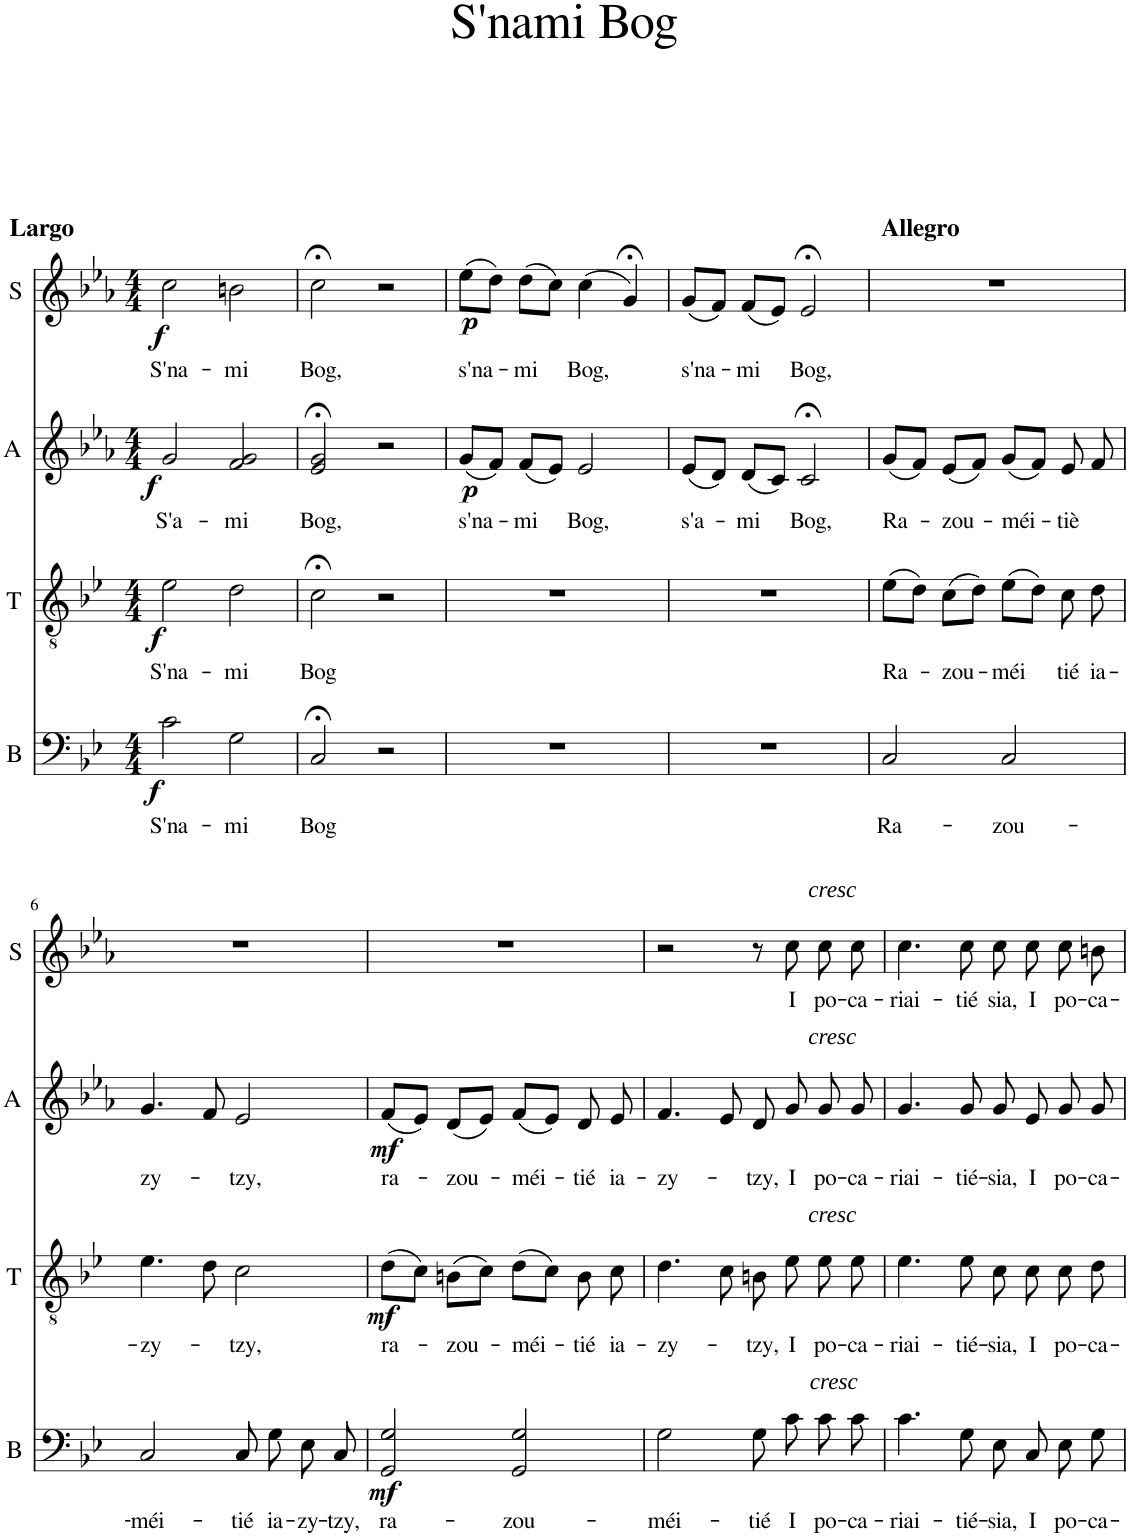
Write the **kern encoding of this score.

**kern	**text	**dynam	**kern	**text	**dynam	**kern	**text	**dynam	**kern	**text	**dynam
*part4	*part4	*part4	*part3	*part3	*part3	*part2	*part2	*part2	*part1	*part1	*part1
*staff4	*staff4	*staff4	*staff3	*staff3	*staff3	*staff2	*staff2	*staff2	*staff1	*staff1	*staff1
*I"B	*	*	*I"T	*	*	*I"A	*	*	*I"S	*	*
*I'B	*	*	*I'T	*	*	*I'A	*	*	*I'S	*	*
*clefF4	*	*	*clefGv2	*	*	*clefG2	*	*	*clefG2	*	*
*k[b-e-]	*	*	*k[b-e-]	*	*	*k[b-e-a-]	*	*	*k[b-e-a-]	*	*
*M4/4	*	*	*M4/4	*	*	*M4/4	*	*	*M4/4	*	*
=1	=1	=1	=1	=1	=1	=1	=1	=1	=1	=1	=1
!	!	!	!	!	!	!	!	!	!LO:TX:a:B:t=Largo	!	!
!	!LO:LY:b	!LO:DY:b	!	!LO:LY:b	!LO:DY:b	!	!LO:LY:b	!LO:DY:b	!	!LO:LY:b	!LO:DY:b
2c\	S'na-	f	2e-\	S'na-	f	2g/	S'a-	f	2cc\	S'na-	f
!	!LO:LY:b	!	!	!LO:LY:b	!	!	!LO:LY:b	!	!	!LO:LY:b	!
2G\	-mi	.	2d\	-mi	.	2f/ 2g/	-mi	.	2bn\	-mi	.
=2	=2	=2	=2	=2	=2	=2	=2	=2	=2	=2	=2
!	!LO:LY:b	!	!	!LO:LY:b	!	!	!LO:LY:b	!	!	!LO:LY:b	!
2C;</	Bog	.	2c;<\	Bog	.	2e-/;< 2g/;<	Bog,	.	2cc;<\	Bog,	.
2r	.	.	2r	.	.	2r	.	.	2r	.	.
=3	=3	=3	=3	=3	=3	=3	=3	=3	=3	=3	=3
!	!	!	!	!	!	!	!LO:LY:b	!LO:DY:b	!	!LO:LY:b	!LO:DY:b
1r	.	.	1r	.	.	(8g/L	s'na-	p	(8ee-\L	s'na-	p
.	.	.	.	.	.	8f/J)	.	.	8dd\J)	.	.
!	!	!	!	!	!	!	!LO:LY:b	!	!	!LO:LY:b	!
.	.	.	.	.	.	(8f/L	-mi	.	(8dd\L	-mi	.
.	.	.	.	.	.	8e-/J)	.	.	8cc\J)	.	.
!	!	!	!	!	!	!	!LO:LY:b	!	!	!LO:LY:b	!
.	.	.	.	.	.	2e-/	Bog,	.	(4cc\	Bog,	.
.	.	.	.	.	.	.	.	.	4g;</)	.	.
=4	=4	=4	=4	=4	=4	=4	=4	=4	=4	=4	=4
!	!	!	!	!	!	!	!LO:LY:b	!	!	!LO:LY:b	!
1r	.	.	1r	.	.	(8e-/L	s'a-	.	(8g/L	s'na-	.
.	.	.	.	.	.	8d/J)	.	.	8f/J)	.	.
!	!	!	!	!	!	!	!LO:LY:b	!	!	!LO:LY:b	!
.	.	.	.	.	.	(8d/L	-mi	.	(8f/L	-mi	.
.	.	.	.	.	.	8c/J)	.	.	8e-/J)	.	.
!	!	!	!	!	!	!	!LO:LY:b	!	!	!LO:LY:b	!
.	.	.	.	.	.	2c;</	Bog,	.	2e-;</	Bog,	.
=5	=5	=5	=5	=5	=5	=5	=5	=5	=5	=5	=5
!	!	!	!	!	!	!	!	!	!LO:TX:a:B:t=Allegro	!	!
!	!LO:LY:b	!	!	!LO:LY:b	!	!	!LO:LY:b	!	!	!	!
2C/	Ra-	.	(8e-\L	Ra-	.	(8g/L	Ra-	.	1r	.	.
.	.	.	8d\J)	.	.	8f/J)	.	.	.	.	.
!	!	!	!	!LO:LY:b	!	!	!LO:LY:b	!	!	!	!
.	.	.	(8c\L	-zou-	.	(8e-/L	-zou-	.	.	.	.
.	.	.	8d\J)	.	.	8f/J)	.	.	.	.	.
!	!LO:LY:b	!	!	!LO:LY:b	!	!	!LO:LY:b	!	!	!	!
2C/	-zou-	.	(8e-\L	-méi	.	(8g/L	-méi-	.	.	.	.
.	.	.	8d\J)	.	.	8f/J)	.	.	.	.	.
!	!	!	!	!LO:LY:b	!	!	!LO:LY:b	!	!	!	!
.	.	.	8c\	tié	.	8e-/	-tiè	.	.	.	.
!	!	!	!	!LO:LY:b	!	!	!	!	!	!	!
.	.	.	8d\	ia-	.	8f/	.	.	.	.	.
!!LO:LB:g=z
=6	=6	=6	=6	=6	=6	=6	=6	=6	=6	=6	=6
!	!LO:LY:b	!	!	!LO:LY:b	!	!	!LO:LY:b	!	!	!	!
2C/	-méi-	.	4.e-\	-zy-	.	4.g/	zy-	.	1r	.	.
.	.	.	8d\	.	.	8f/	.	.	.	.	.
!	!LO:LY:b	!	!	!LO:LY:b	!	!	!LO:LY:b	!	!	!	!
8C\L	-tié	.	2c\	-tzy,	.	2e-/	-tzy,	.	.	.	.
!	!LO:LY:b	!	!	!	!	!	!	!	!	!	!
8G\J	ia-	.	.	.	.	.	.	.	.	.	.
!	!LO:LY:b	!	!	!	!	!	!	!	!	!	!
8E-\L	-zy-	.	.	.	.	.	.	.	.	.	.
!	!LO:LY:b	!	!	!	!	!	!	!	!	!	!
8C\J	-tzy,	.	.	.	.	.	.	.	.	.	.
=7	=7	=7	=7	=7	=7	=7	=7	=7	=7	=7	=7
!	!LO:LY:b	!LO:DY:b	!	!LO:LY:b	!LO:DY:b	!	!LO:LY:b	!LO:DY:b	!	!	!
2GG/ 2G/	ra-	mf	(8d\L	ra-	mf	(8f/L	ra-	mf	1r	.	.
.	.	.	8c\J)	.	.	8e-/J)	.	.	.	.	.
!	!	!	!	!LO:LY:b	!	!	!LO:LY:b	!	!	!	!
.	.	.	(8Bn\L	-zou-	.	(8d/L	-zou-	.	.	.	.
.	.	.	8c\J)	.	.	8e-/J)	.	.	.	.	.
!	!LO:LY:b	!	!	!LO:LY:b	!	!	!LO:LY:b	!	!	!	!
2GG/ 2G/	-zou-	.	(8d\L	-méi-	.	(8f/L	-méi-	.	.	.	.
.	.	.	8c\J)	.	.	8e-/J)	.	.	.	.	.
!	!	!	!	!LO:LY:b	!	!	!LO:LY:b	!	!	!	!
.	.	.	8B\	-tié	.	8d/	-tié	.	.	.	.
!	!	!	!	!LO:LY:b	!	!	!LO:LY:b	!	!	!	!
.	.	.	8c\	ia-	.	8e-/	ia-	.	.	.	.
=8	=8	=8	=8	=8	=8	=8	=8	=8	=8	=8	=8
!	!LO:LY:b	!	!	!LO:LY:b	!	!	!LO:LY:b	!	!	!	!
2G\	-méi-	.	4.d\	-zy-	.	4.f/	-zy-	.	2r	.	.
.	.	.	8c\	.	.	8e-/	.	.	.	.	.
!	!LO:LY:b	!	!	!LO:LY:b	!	!	!LO:LY:b	!	!	!	!
8G\L	-tié	.	8Bn\	-tzy,	.	8d/	-tzy,	.	8r	.	.
!	!	!	!	!	!	!	!	!	!LO:TX:a:i:t=cresc	!	!
!	!	!	!	!	!	!LO:TX:a:i:t=cresc	!	!	!	!	!
!	!	!	!LO:TX:a:i:t=cresc	!	!	!	!	!	!	!	!
!LO:TX:a:i:t=cresc	!	!	!	!	!	!	!	!	!	!	!
!	!LO:LY:b	!	!	!LO:LY:b	!	!	!LO:LY:b	!	!	!LO:LY:b	!
8c\J	I	.	8e-\	I	.	8g/	I	.	8cc\	I	.
!	!LO:LY:b	!	!	!LO:LY:b	!	!	!LO:LY:b	!	!	!LO:LY:b	!
8c\L	po-	.	8e-\	po-	.	8g/	po-	.	8cc\	po-	.
!	!LO:LY:b	!	!	!LO:LY:b	!	!	!LO:LY:b	!	!	!LO:LY:b	!
8c\J	-ca-	.	8e-\	-ca-	.	8g/	-ca-	.	8cc\	-ca-	.
=9	=9	=9	=9	=9	=9	=9	=9	=9	=9	=9	=9
!	!LO:LY:b	!	!	!LO:LY:b	!	!	!LO:LY:b	!	!	!LO:LY:b	!
4.c\	-riai-	.	4.e-\	-riai-	.	4.g/	-riai-	.	4.cc\	-riai-	.
!	!LO:LY:b	!	!	!LO:LY:b	!	!	!LO:LY:b	!	!	!LO:LY:b	!
8G\	-tié-	.	8e-\	-tié-	.	8g/	-tié-	.	8cc\	-tié	.
!	!LO:LY:b	!	!	!LO:LY:b	!	!	!LO:LY:b	!	!	!LO:LY:b	!
8E-\L	-sia,	.	8c\	-sia,	.	8g/	-sia,	.	8cc\	sia,	.
!	!LO:LY:b	!	!	!LO:LY:b	!	!	!LO:LY:b	!	!	!LO:LY:b	!
8C\J	I	.	8c\	I	.	8e-/	I	.	8cc\	I	.
!	!LO:LY:b	!	!	!LO:LY:b	!	!	!LO:LY:b	!	!	!LO:LY:b	!
8E-\L	po-	.	8c\	po-	.	8g/	po-	.	8cc\	po-	.
!	!LO:LY:b	!	!	!LO:LY:b	!	!	!LO:LY:b	!	!	!LO:LY:b	!
8G\J	-ca-	.	8d\	-ca-	.	8g/	-ca-	.	8bn\	-ca-	.
=	=	=	=	=	=	=	=	=	=	=	=
*-	*-	*-	*-	*-	*-	*-	*-	*-	*-	*-	*-
